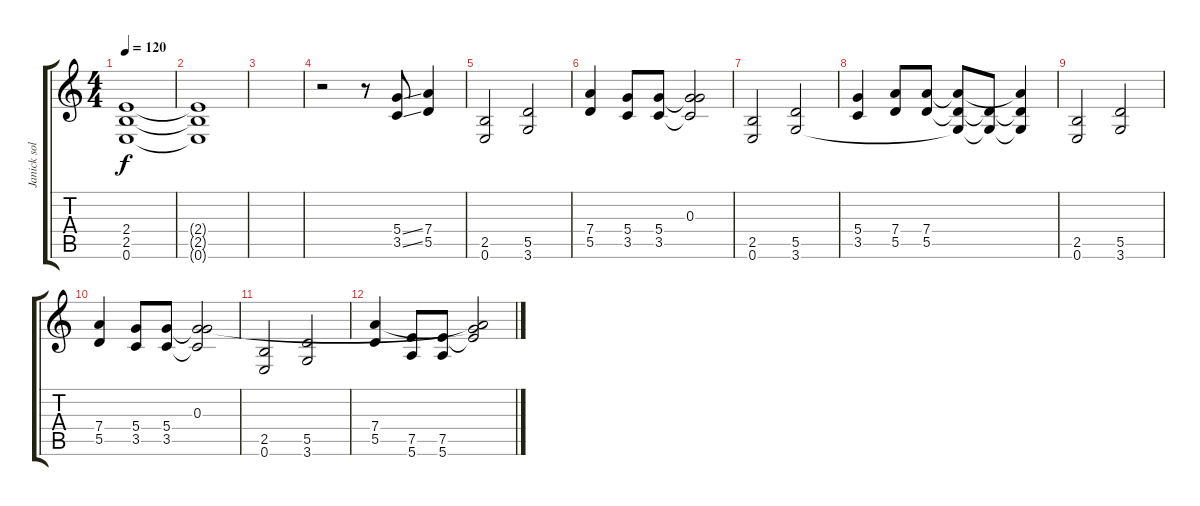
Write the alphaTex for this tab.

\track ("Janick solo" "Janick sol") {instrument distortionguitar}
\staff {score tabs}
\tuning (E4 B3 G3 D3 A2 E2) {hide}
\ts (4 4)
\tempo 120
\clef g2
\ks c
(2.4 2.5 0.6).1{dy f} |
(2.4{t} 2.5{t} 0.6{t}).1 |
|
r.2 r.8 (5.4{ss} 3.5{ss}).8 (7.4 5.5).4 |
(2.5 0.6).2 (5.5 3.6).2 |
(7.4 5.5).4 (5.4 3.5).8 (5.4 3.5).8 (0.3 5.4{t} 3.5{t}).2 |
(2.5 0.6).2 (5.5 3.6).2 |
(5.4 3.5).4 (7.4 5.5).8 (7.4 5.5).8 (7.4{t} 5.5{t} 3.6{t}).8 (5.5{t} 3.6{t}).8 (7.4{t} 5.5{t} 3.6{t}).4 |
(2.5 0.6).2 (5.5 3.6).2 |
(7.4 5.5).4 (5.4 3.5).8 (5.4 3.5).8 (0.3 5.4{t} 3.5{t}).2 |
(2.5 0.6).2 (5.5 3.6).2 |
(7.4 5.5).4 (7.5 5.6).8 (7.5 5.6).8 (0.3{t} 7.4{t} 7.5{t}).2
